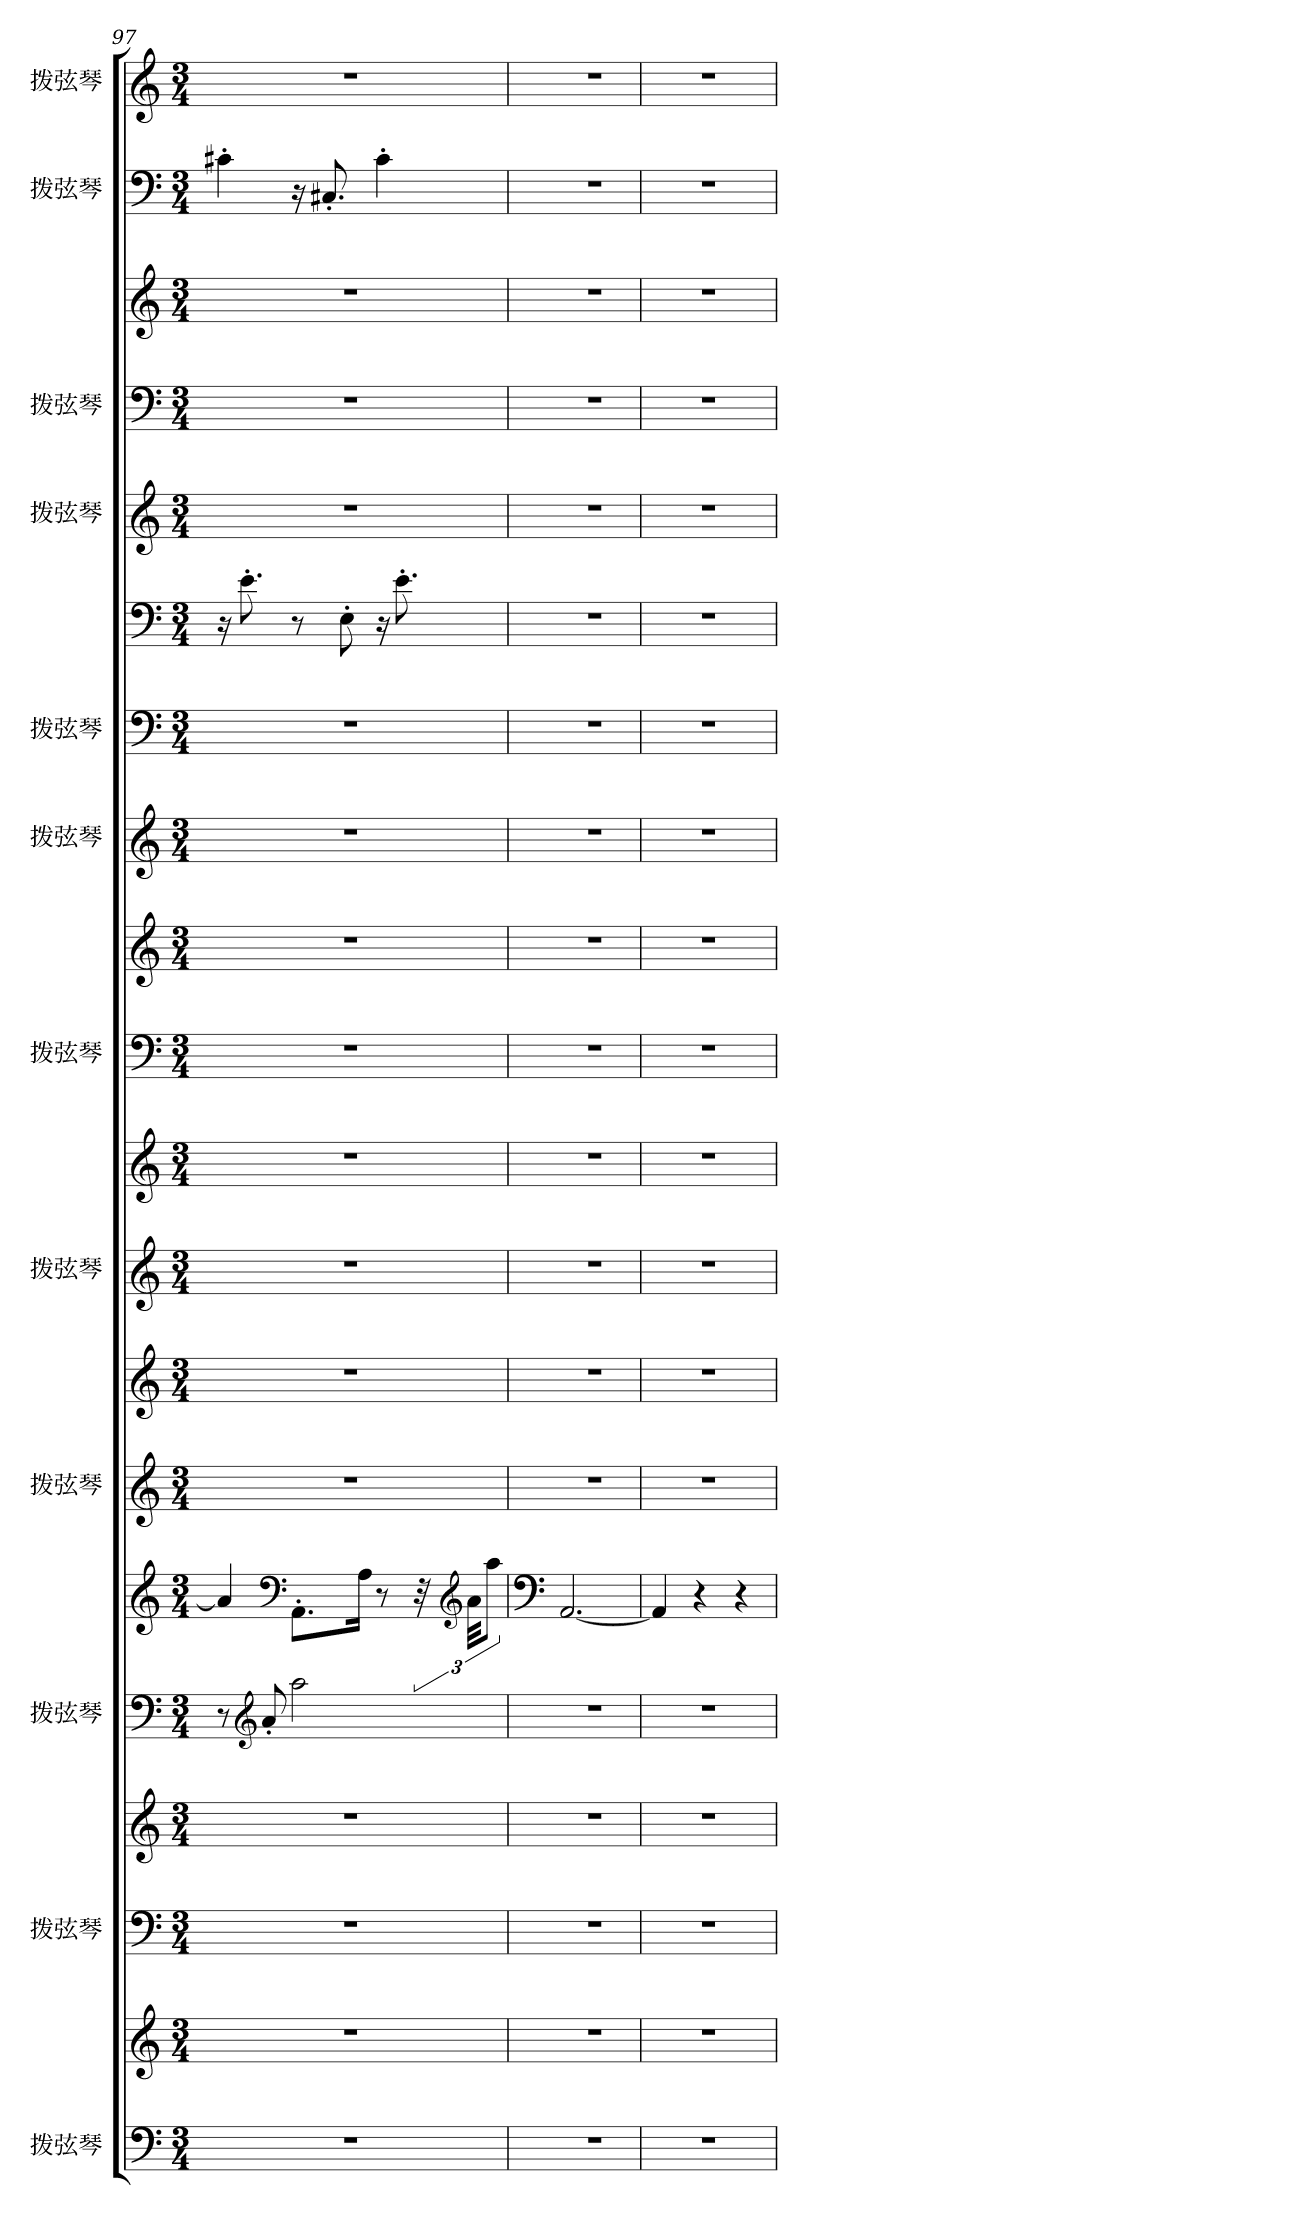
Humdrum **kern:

**kern	**kern	**kern	**kern	**kern	**kern	**kern	**kern	**kern	**kern	**kern	**kern	**kern	**kern	**kern	**kern	**kern	**kern	**kern	**kern
*part12	*part12	*part11	*part11	*part10	*part10	*part9	*part9	*part8	*part8	*part7	*part7	*part6	*part5	*part5	*part4	*part3	*part3	*part2	*part1
*staff20	*staff19	*staff18	*staff17	*staff16	*staff15	*staff14	*staff13	*staff12	*staff11	*staff10	*staff9	*staff8	*staff7	*staff6	*staff5	*staff4	*staff3	*staff2	*staff1
*I"拨弦琴	*	*I"拨弦琴	*	*I"拨弦琴	*	*I"拨弦琴	*	*I"拨弦琴	*	*I"拨弦琴	*	*I"拨弦琴	*I"拨弦琴	*	*I"拨弦琴	*I"拨弦琴	*	*I"拨弦琴	*I"拨弦琴
*clefF4	*clefG2	*clefF4	*clefG2	*clefF4	*clefG2	*clefG2	*clefG2	*clefG2	*clefG2	*clefF4	*clefG2	*clefG2	*clefF4	*clefF4	*clefG2	*clefF4	*clefG2	*clefF4	*clefG2
*k[]	*k[]	*k[]	*k[]	*k[]	*k[]	*k[]	*k[]	*k[]	*k[]	*k[]	*k[]	*k[]	*k[]	*k[]	*k[]	*k[]	*k[]	*k[]	*k[]
*M3/4	*M3/4	*M3/4	*M3/4	*M3/4	*M3/4	*M3/4	*M3/4	*M3/4	*M3/4	*M3/4	*M3/4	*M3/4	*M3/4	*M3/4	*M3/4	*M3/4	*M3/4	*M3/4	*M3/4
=97	=97	=97	=97	=97	=97	=97	=97	=97	=97	=97	=97	=97	=97	=97	=97	=97	=97	=97	=97
2.r	2.r	2.r	2.r	8r	4a/]	2.r	2.r	2.r	2.r	2.r	2.r	2.r	2.r	16r	2.r	2.r	2.r	4c#X'\	2.r
.	.	.	.	.	.	.	.	.	.	.	.	.	.	8.e'\	.	.	.	.	.
*	*	*	*	*clefG2	*	*	*	*	*	*	*	*	*	*	*	*	*	*	*
.	.	.	.	8a'/	.	.	.	.	.	.	.	.	.	.	.	.	.	.	.
*	*	*	*	*	*clefF4	*	*	*	*	*	*	*	*	*	*	*	*	*	*
.	.	.	.	2aa\	8.AA'\L	.	.	.	.	.	.	.	.	8r	.	.	.	16r	.
.	.	.	.	.	.	.	.	.	.	.	.	.	.	.	.	.	.	8.C#X'/	.
.	.	.	.	.	.	.	.	.	.	.	.	.	.	8E'\	.	.	.	.	.
.	.	.	.	.	16A\Jk	.	.	.	.	.	.	.	.	.	.	.	.	.	.
.	.	.	.	.	8r	.	.	.	.	.	.	.	.	16r	.	.	.	4c#'\	.
.	.	.	.	.	.	.	.	.	.	.	.	.	.	8.e'\	.	.	.	.	.
.	.	.	.	.	48r	.	.	.	.	.	.	.	.	.	.	.	.	.	.
*	*	*	*	*	*clefG2	*	*	*	*	*	*	*	*	*	*	*	*	*	*
.	.	.	.	.	48a\KKL	.	.	.	.	.	.	.	.	.	.	.	.	.	.
.	.	.	.	.	12aa\J	.	.	.	.	.	.	.	.	.	.	.	.	.	.
=98	=98	=98	=98	=98	=98	=98	=98	=98	=98	=98	=98	=98	=98	=98	=98	=98	=98	=98	=98
*	*	*	*	*	*clefF4	*	*	*	*	*	*	*	*	*	*	*	*	*	*
2.r	2.r	2.r	2.r	2.r	[2.AA/	2.r	2.r	2.r	2.r	2.r	2.r	2.r	2.r	2.r	2.r	2.r	2.r	2.r	2.r
!!LO:PB:g=z
=99	=99	=99	=99	=99	=99	=99	=99	=99	=99	=99	=99	=99	=99	=99	=99	=99	=99	=99	=99
2.r	2.r	2.r	2.r	2.r	4AA/]	2.r	2.r	2.r	2.r	2.r	2.r	2.r	2.r	2.r	2.r	2.r	2.r	2.r	2.r
.	.	.	.	.	4r	.	.	.	.	.	.	.	.	.	.	.	.	.	.
.	.	.	.	.	4r	.	.	.	.	.	.	.	.	.	.	.	.	.	.
=	=	=	=	=	=	=	=	=	=	=	=	=	=	=	=	=	=	=	=
*-	*-	*-	*-	*-	*-	*-	*-	*-	*-	*-	*-	*-	*-	*-	*-	*-	*-	*-	*-
